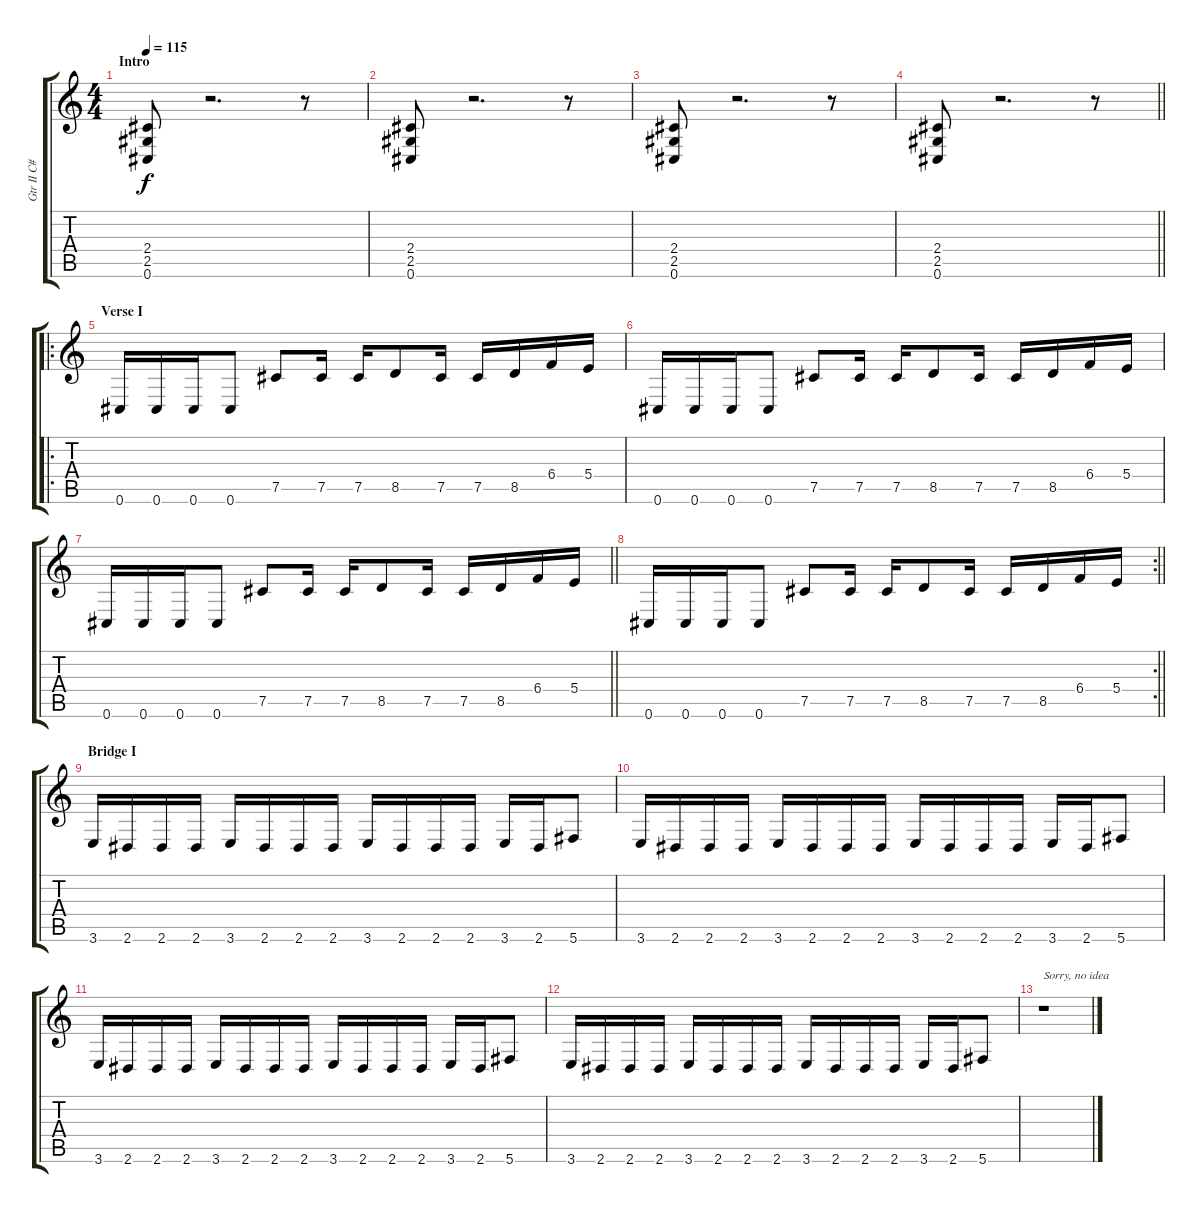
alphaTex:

\track ("Gtr II C#" "Gtr II C#") {instrument distortionguitar}
\staff {score tabs}
\tuning (Db4 Ab3 E3 B2 Gb2 Db2) {hide}
\ts (4 4)
\section ("" "Intro")
\tempo 115
\clef g2
\ks c
(2.4 2.5 0.6).8{dy f instrument distortionguitar} r.2{d} r.8 |
(2.4 2.5 0.6).8 r.2{d} r.8 |
(2.4 2.5 0.6).8 r.2{d} r.8 |
\barLineRight lightlight
(2.4 2.5 0.6).8 r.2{d} r.8 |
\ro
\section ("" "Verse I")
0.6.16{balance 0} 0.6.16 0.6.16 0.6.8 7.5.8 7.5.16 7.5.16 8.5.8 7.5.16 7.5.16 8.5.16 6.4.16 5.4.16 |
0.6.16 0.6.16 0.6.16 0.6.8 7.5.8 7.5.16 7.5.16 8.5.8 7.5.16 7.5.16 8.5.16 6.4.16 5.4.16 |
\barLineRight lightlight
0.6.16 0.6.16 0.6.16 0.6.8 7.5.8 7.5.16 7.5.16 8.5.8 7.5.16 7.5.16 8.5.16 6.4.16 5.4.16 |
\rc 2
\barLineRight lightlight
0.6.16 0.6.16 0.6.16 0.6.8 7.5.8 7.5.16 7.5.16 8.5.8 7.5.16 7.5.16 8.5.16 6.4.16 5.4.16 |
\section ("" "Bridge I")
3.6.16 2.6.16 2.6.16 2.6.16 3.6.16 2.6.16 2.6.16 2.6.16 3.6.16 2.6.16 2.6.16 2.6.16 3.6.16 2.6.16 5.6.8 |
3.6.16 2.6.16 2.6.16 2.6.16 3.6.16 2.6.16 2.6.16 2.6.16 3.6.16 2.6.16 2.6.16 2.6.16 3.6.16 2.6.16 5.6.8 |
3.6.16 2.6.16 2.6.16 2.6.16 3.6.16 2.6.16 2.6.16 2.6.16 3.6.16 2.6.16 2.6.16 2.6.16 3.6.16 2.6.16 5.6.8 |
3.6.16 2.6.16 2.6.16 2.6.16 3.6.16 2.6.16 2.6.16 2.6.16 3.6.16 2.6.16 2.6.16 2.6.16 3.6.16 2.6.16 5.6.8 |
r.1{txt "Sorry, no idea"}
